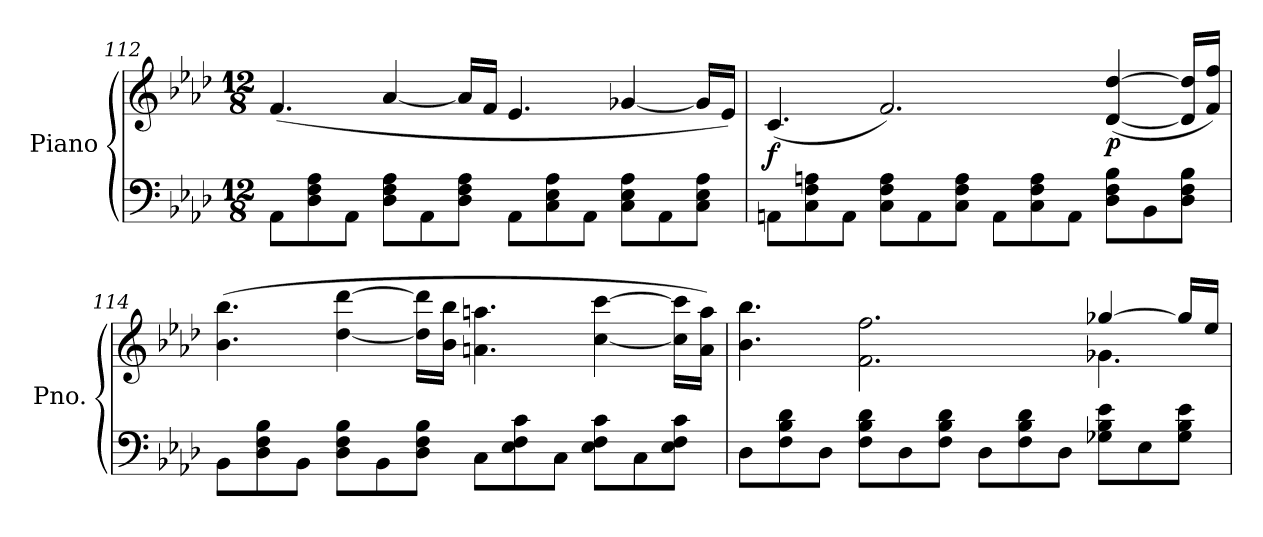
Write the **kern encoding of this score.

**kern	**kern	**dynam
*part1	*part1	*part1
*staff2	*staff1	*staff1/2
*I"Piano	*	*
*I'Pno.	*	*
*clefF4	*clefG2	*
*k[b-e-a-d-]	*k[b-e-a-d-]	*
*M12/8	*M12/8	*
=112	=112	=112
8AA-\L	(>4.f/	.
8D-\ 8F\ 8A-\	.	.
8AA-\J	.	.
8D-\ 8F\ 8A-\L	[4a-/	.
8AA-\	.	.
8D-\ 8F\ 8A-\J	16a-/LL]	.
.	16f/JJ	.
8AA-\L	4.e-/	.
8C\ 8E-\ 8A-\	.	.
8AA-\J	.	.
8C\ 8E-\ 8A-\L	[4g-X/	.
8AA-\	.	.
8C\ 8E-\ 8A-\J	16g-/LL]	.
.	16e-/JJ)	.
!!LO:PB:g=z
=113	=113	=113
!	!	!LO:DY:b
8AAn\L	(4.c/	f
8C\ 8F\ 8An\	.	.
8AA\J	.	.
8C\ 8F\ 8A\L	2.f/)	.
8AA\	.	.
8C\ 8F\ 8A\J	.	.
8AA\L	.	.
8C\ 8F\ 8A\	.	.
8AA\J	.	.
*	*MM166	*
!	!	!LO:DY:b
8D-\ 8F\ 8B-\L	(>[4d-/ [4dd-/	p
8BB-\	.	.
8D-\ 8F\ 8B-\J	16d-/] 16dd-/]LL	.
.	16f/ 16ff/JJ)	.
=114	=114	=114
*	*MM167	*
8BB-\L	(4.b-\ 4.bb-\	.
8D-\ 8F\ 8B-\	.	.
8BB-\J	.	.
8D-\ 8F\ 8B-\L	[4dd-\ [4ddd-\	.
8BB-\	.	.
8D-\ 8F\ 8B-\J	16dd-\] 16ddd-\]LL	.
.	16b-\ 16bb-\JJ	.
8C\L	4.an\ 4.aan\	.
8E-\ 8F\ 8c\	.	.
8C\J	.	.
8E-\ 8F\ 8c\L	[4cc\ [4ccc\	.
8C\	.	.
8E-\ 8F\ 8c\J	16cc\] 16ccc\]LL	.
.	16a\ 16aa\JJ)	.
=115	=115	=115
*	*^	*
8D-\L	4.b-\ 4.bb-\	8ryy	.
*	*v	*v	*
8F\ 8B-\ 8d-\	.	.
8D-\J	.	.
8F\ 8B-\ 8d-\L	2.f\ 2.ff\	.
8D-\	.	.
8F\ 8B-\ 8d-\J	.	.
8D-\L	.	.
8F\ 8B-\ 8d-\	.	.
8D-\J	.	.
*	*^	*
8G-X\ 8B-\ 8e-\L	[4gg-X/	4.g-X\	.
8E-\	.	.	.
8G-\ 8B-\ 8e-\J	16gg-/LL]	.	.
.	16ee-/JJ	.	.
*	*v	*v	*
=	=	=
*-	*-	*-
